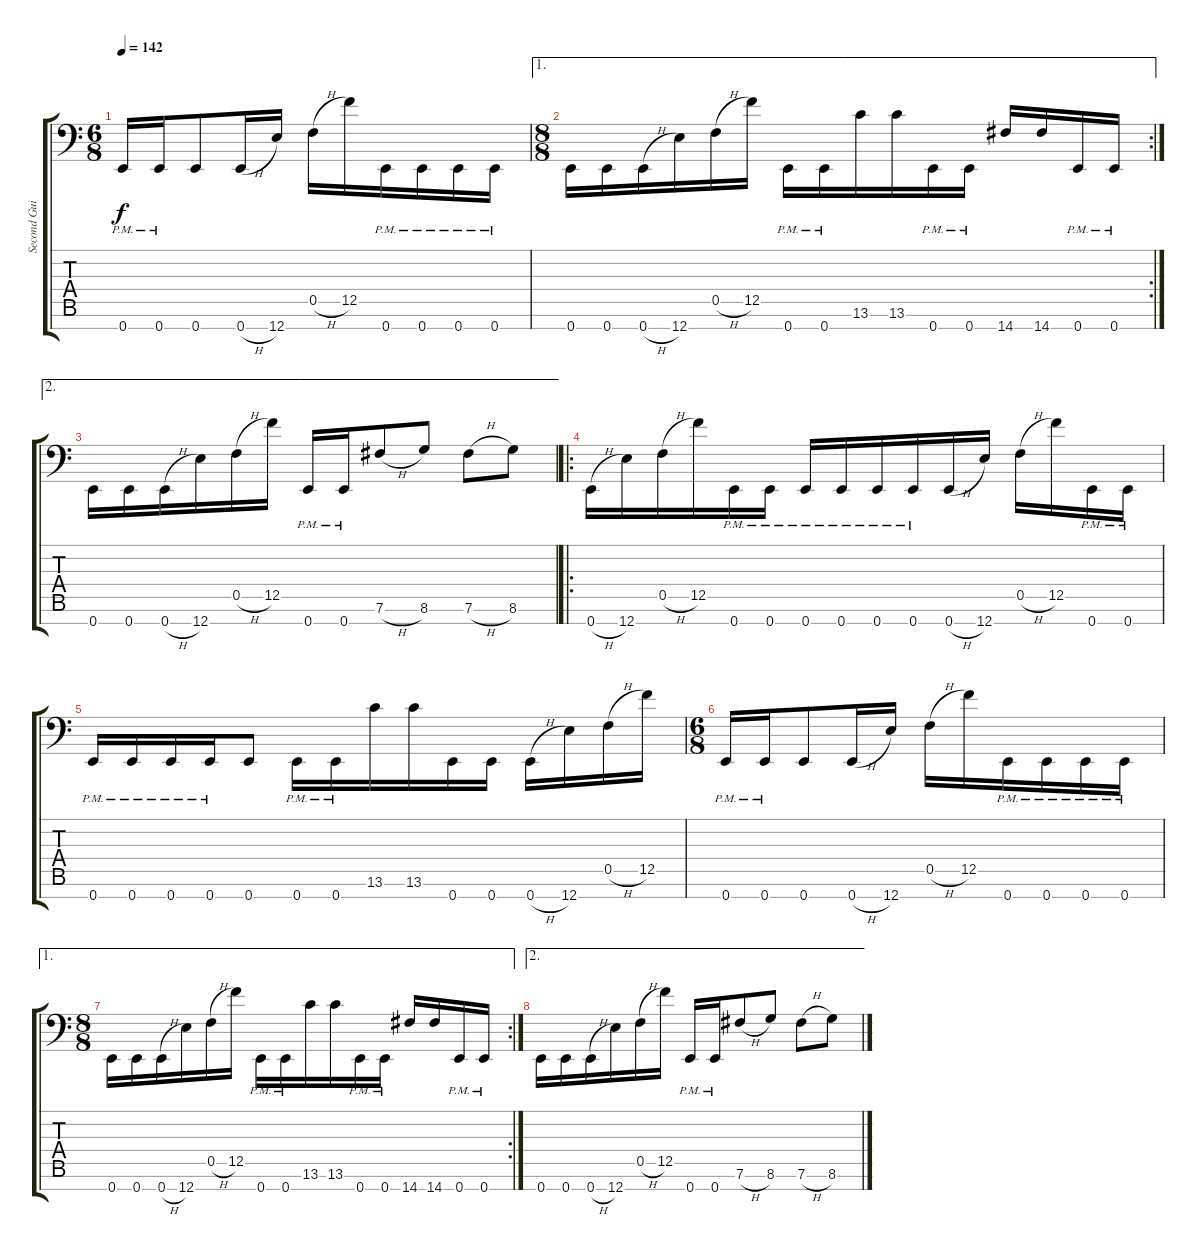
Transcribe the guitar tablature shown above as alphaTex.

\track ("Second Guitar" "Second Gui") {instrument distortionguitar}
\staff {score tabs}
\tuning (B3 F3 B2 E2 F2 B1 E1) {hide}
\ts (6 8)
\tempo 142
\clef f4
\ks c
0.7{pm}.16{dy f} 0.7{pm}.16 0.7.8 0.7{h}.16 12.7.16 0.5{h}.16 12.5.16 0.7{pm}.16 0.7{pm}.16 0.7{pm}.16 0.7{pm}.16 |
\ae 1
\rc 2
\ts (8 8)
0.7.16 0.7.16 0.7{h}.16 12.7.16 0.5{h}.16 12.5.16 0.7{pm}.16 0.7{pm}.16 13.6.16 13.6.16 0.7{pm}.16 0.7{pm}.16 14.7.16 14.7.16 0.7{pm}.16 0.7{pm}.16 |
\ae 2
0.7.16 0.7.16 0.7{h}.16 12.7.16 0.5{h}.16 12.5.16 0.7{pm}.16 0.7{pm}.16 7.6{h}.8 8.6.8 7.6{h}.8 8.6.8 |
\ro
0.7{h}.16 12.7.16 0.5{h}.16 12.5.16 0.7{pm}.16 0.7{pm}.16 0.7{pm}.16 0.7{pm}.16 0.7{pm}.16 0.7{pm}.16 0.7{h}.16 12.7.16 0.5{h}.16 12.5.16 0.7{pm}.16 0.7{pm}.16 |
0.7{pm}.16 0.7{pm}.16 0.7{pm}.16 0.7{pm}.16 0.7.8 0.7{pm}.16 0.7{pm}.16 13.6.16 13.6.16 0.7.16 0.7.16 0.7{h}.16 12.7.16 0.5{h}.16 12.5.16 |
\ts (6 8)
0.7{pm}.16 0.7{pm}.16 0.7.8 0.7{h}.16 12.7.16 0.5{h}.16 12.5.16 0.7{pm}.16 0.7{pm}.16 0.7{pm}.16 0.7{pm}.16 |
\ae 1
\rc 2
\ts (8 8)
0.7.16 0.7.16 0.7{h}.16 12.7.16 0.5{h}.16 12.5.16 0.7{pm}.16 0.7{pm}.16 13.6.16 13.6.16 0.7{pm}.16 0.7{pm}.16 14.7.16 14.7.16 0.7{pm}.16 0.7{pm}.16 |
\ae 2
0.7.16 0.7.16 0.7{h}.16 12.7.16 0.5{h}.16 12.5.16 0.7{pm}.16 0.7{pm}.16 7.6{h}.8 8.6.8 7.6{h}.8 8.6.8
